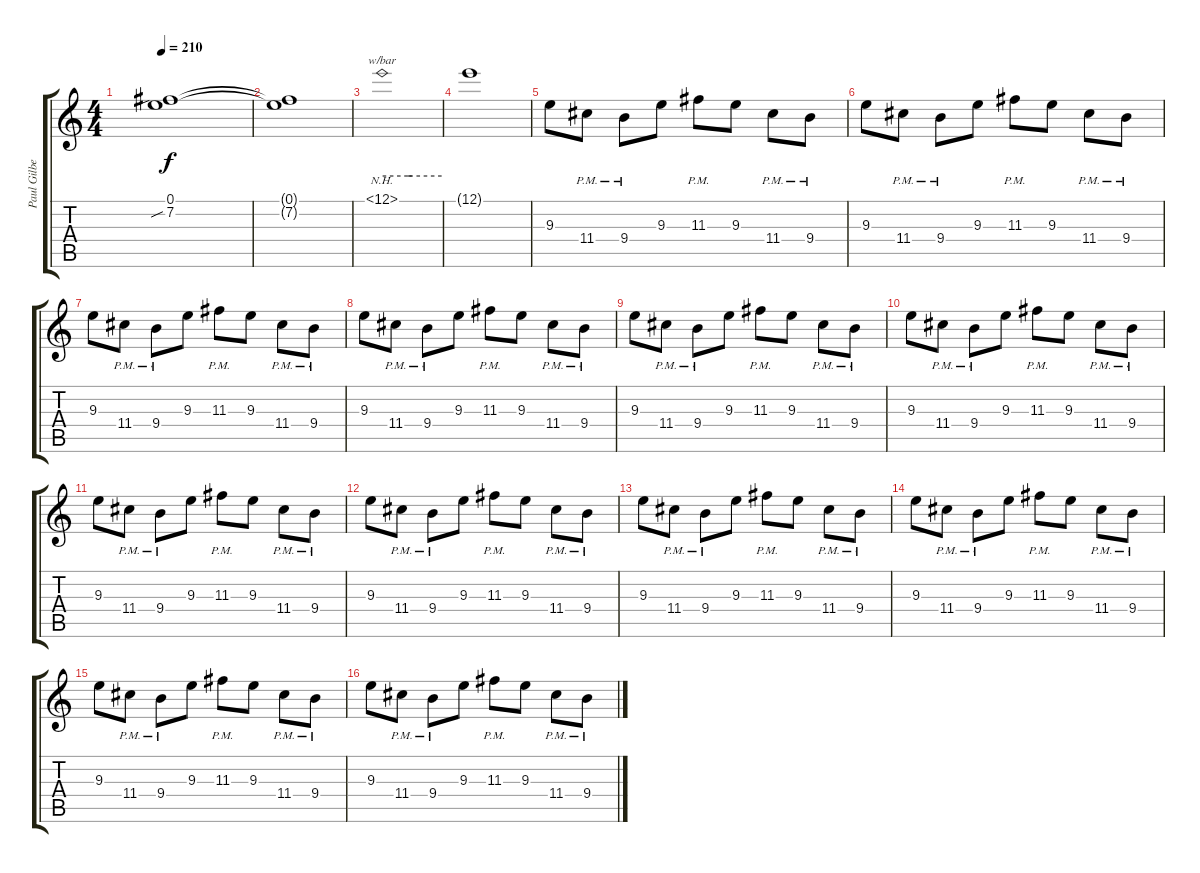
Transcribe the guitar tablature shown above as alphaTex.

\track ("Paul Gilbert" "Paul Gilbe") {instrument distortionguitar}
\staff {score tabs}
\tuning (E4 B3 G3 D3 A2 E2) {hide}
\ts (4 4)
\tempo 210
\clef g2
\ks c
(0.1 7.2{sib}).1{dy f} |
(0.1{t} 7.2{t}).1 |
12.1{nh}.1{tbe (custom default 0 0 26 0 28 0 30 0 60 0)} |
12.1{t}.1 |
9.3.8 11.4{pm}.8 9.4{pm}.8 9.3.8 11.3{pm}.8 9.3.8 11.4{pm}.8 9.4{pm}.8 |
9.3.8 11.4{pm}.8 9.4{pm}.8 9.3.8 11.3{pm}.8 9.3.8 11.4{pm}.8 9.4{pm}.8 |
9.3.8 11.4{pm}.8 9.4{pm}.8 9.3.8 11.3{pm}.8 9.3.8 11.4{pm}.8 9.4{pm}.8 |
9.3.8 11.4{pm}.8 9.4{pm}.8 9.3.8 11.3{pm}.8 9.3.8 11.4{pm}.8 9.4{pm}.8 |
9.3.8 11.4{pm}.8 9.4{pm}.8 9.3.8 11.3{pm}.8 9.3.8 11.4{pm}.8 9.4{pm}.8 |
9.3.8 11.4{pm}.8 9.4{pm}.8 9.3.8 11.3{pm}.8 9.3.8 11.4{pm}.8 9.4{pm}.8 |
9.3.8 11.4{pm}.8 9.4{pm}.8 9.3.8 11.3{pm}.8 9.3.8 11.4{pm}.8 9.4{pm}.8 |
9.3.8 11.4{pm}.8 9.4{pm}.8 9.3.8 11.3{pm}.8 9.3.8 11.4{pm}.8 9.4{pm}.8 |
9.3.8 11.4{pm}.8 9.4{pm}.8 9.3.8 11.3{pm}.8 9.3.8 11.4{pm}.8 9.4{pm}.8 |
9.3.8 11.4{pm}.8 9.4{pm}.8 9.3.8 11.3{pm}.8 9.3.8 11.4{pm}.8 9.4{pm}.8 |
9.3.8 11.4{pm}.8 9.4{pm}.8 9.3.8 11.3{pm}.8 9.3.8 11.4{pm}.8 9.4{pm}.8 |
9.3.8 11.4{pm}.8 9.4{pm}.8 9.3.8 11.3{pm}.8 9.3.8 11.4{pm}.8 9.4{pm}.8
